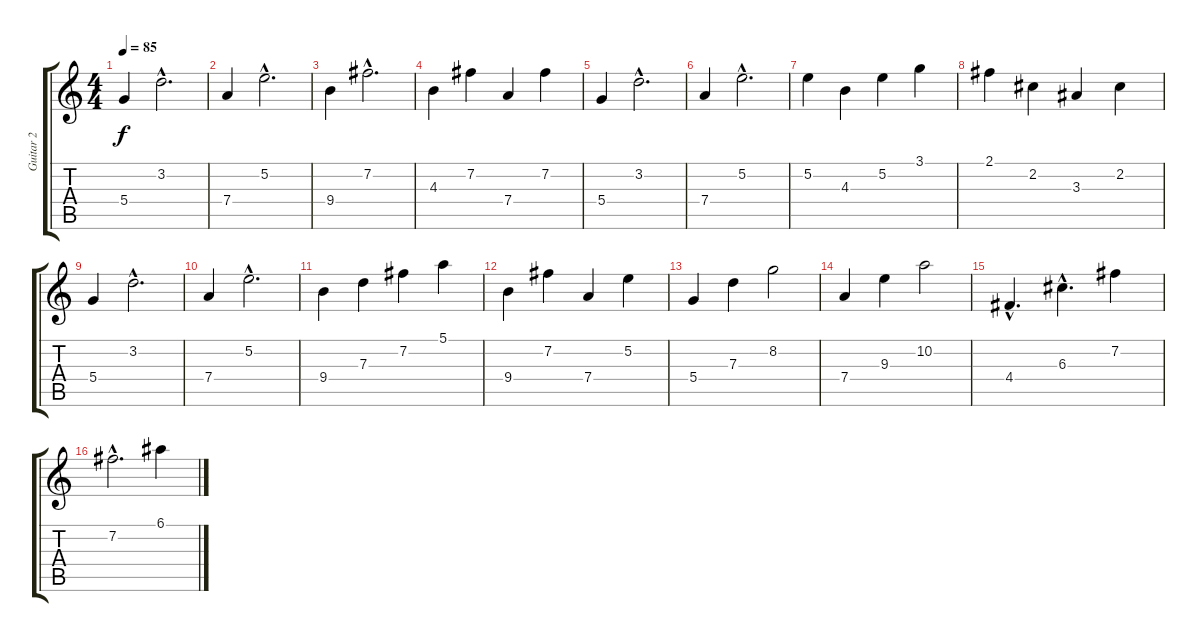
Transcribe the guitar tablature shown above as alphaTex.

\track ("Guitar 2" "Guitar 2") {instrument acousticguitarnylon}
\staff {score tabs}
\tuning (E4 B3 G3 D3 A2 E2) {hide}
\ts (4 4)
\tempo 85
\clef g2
\ks c
5.4.4{dy f instrument acousticguitarnylon} 3.2{hac}.2{d} |
7.4.4 5.2{hac}.2{d} |
9.4.4 7.2{hac}.2{d} |
4.3.4 7.2.4 7.4.4 7.2.4 |
5.4.4 3.2{hac}.2{d} |
7.4.4 5.2{hac}.2{d} |
5.2.4 4.3.4 5.2.4 3.1.4 |
2.1.4 2.2.4 3.3.4 2.2.4 |
5.4.4 3.2{hac}.2{d} |
7.4.4 5.2{hac}.2{d} |
9.4.4 7.3.4 7.2.4 5.1.4 |
9.4.4 7.2.4 7.4.4 5.2.4 |
5.4.4 7.3.4 8.2.2 |
7.4.4 9.3.4 10.2.2 |
4.4{hac}.4{d} 6.3{hac}.4{d} 7.2.4 |
7.2{hac}.2{d} 6.1.4
